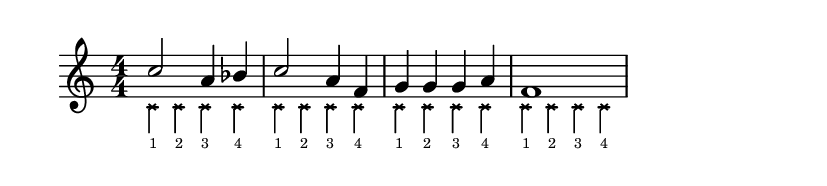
%Created by Ivanildo Kowsoleea
%Creation date: 2013/12/28 16:41:28
%\version "2.11.34"
\header {
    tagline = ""
}

\include "deutsch.ly"
#(set-global-staff-size 20)


global = {
    \key c \major
    \time 4/4
    %\clef "treble_8"
    %check tempo
    %\override Score.MetronomeMark #'stencil = ##f
    %\tempo 4 = 100
}

structure = {
  %Check structure and repeats of the piece here

}

%
% ---- music starts here ---
%

upper = \relative c''{
    \stemUp
    c2 a4 b c2 a4 f g g g a f1
}
metrum = \relative c' {
    \stemDown
    \override NoteHead #'font-size = #-4
    \override NoteHead #'style = #'cross
    \override Stem #'font-size = #-4
    c4 c c c c c c c c c c c c c c c 
}

mylyrics = \lyricmode {
    \override LyricText #'font-size = #-4
    "1" "2" "3" "4"
    "1" "2" "3" "4"
    "1" "2" "3" "4"
    "1" "2" "3" "4"
}

\score {
    \new Staff  \with {
        %\remove Clef_engraver
        %\remove Time_signature_engraver
        %\remove Bar_engraver
        %\remove Staff_symbol_engraver
    }{<<
        %\override Staff.StaffSymbol #'line-count = #1
        \override Staff.TimeSignature #'style = #'numbered
        %\override Staff.BarLine #'bar-extent = #'(-2 . 2)
        \global
        %\structure
        \new Voice = "upperVoice"  { \upper }
        \new Voice = "metrum" {\metrum }
        \new Lyrics \lyricsto "metrum" { \mylyrics }
    >>}
    \layout {
        indent = 0
    }
}

\paper {
    paper-width = 140\mm
    paper-height = 42\mm
    %line-width = 7\cm
    %between-system-padding = 5\mm
    %ragged-bottom = ##t
    page-top-space = 0
    %annotate-spacing = ##t
}

